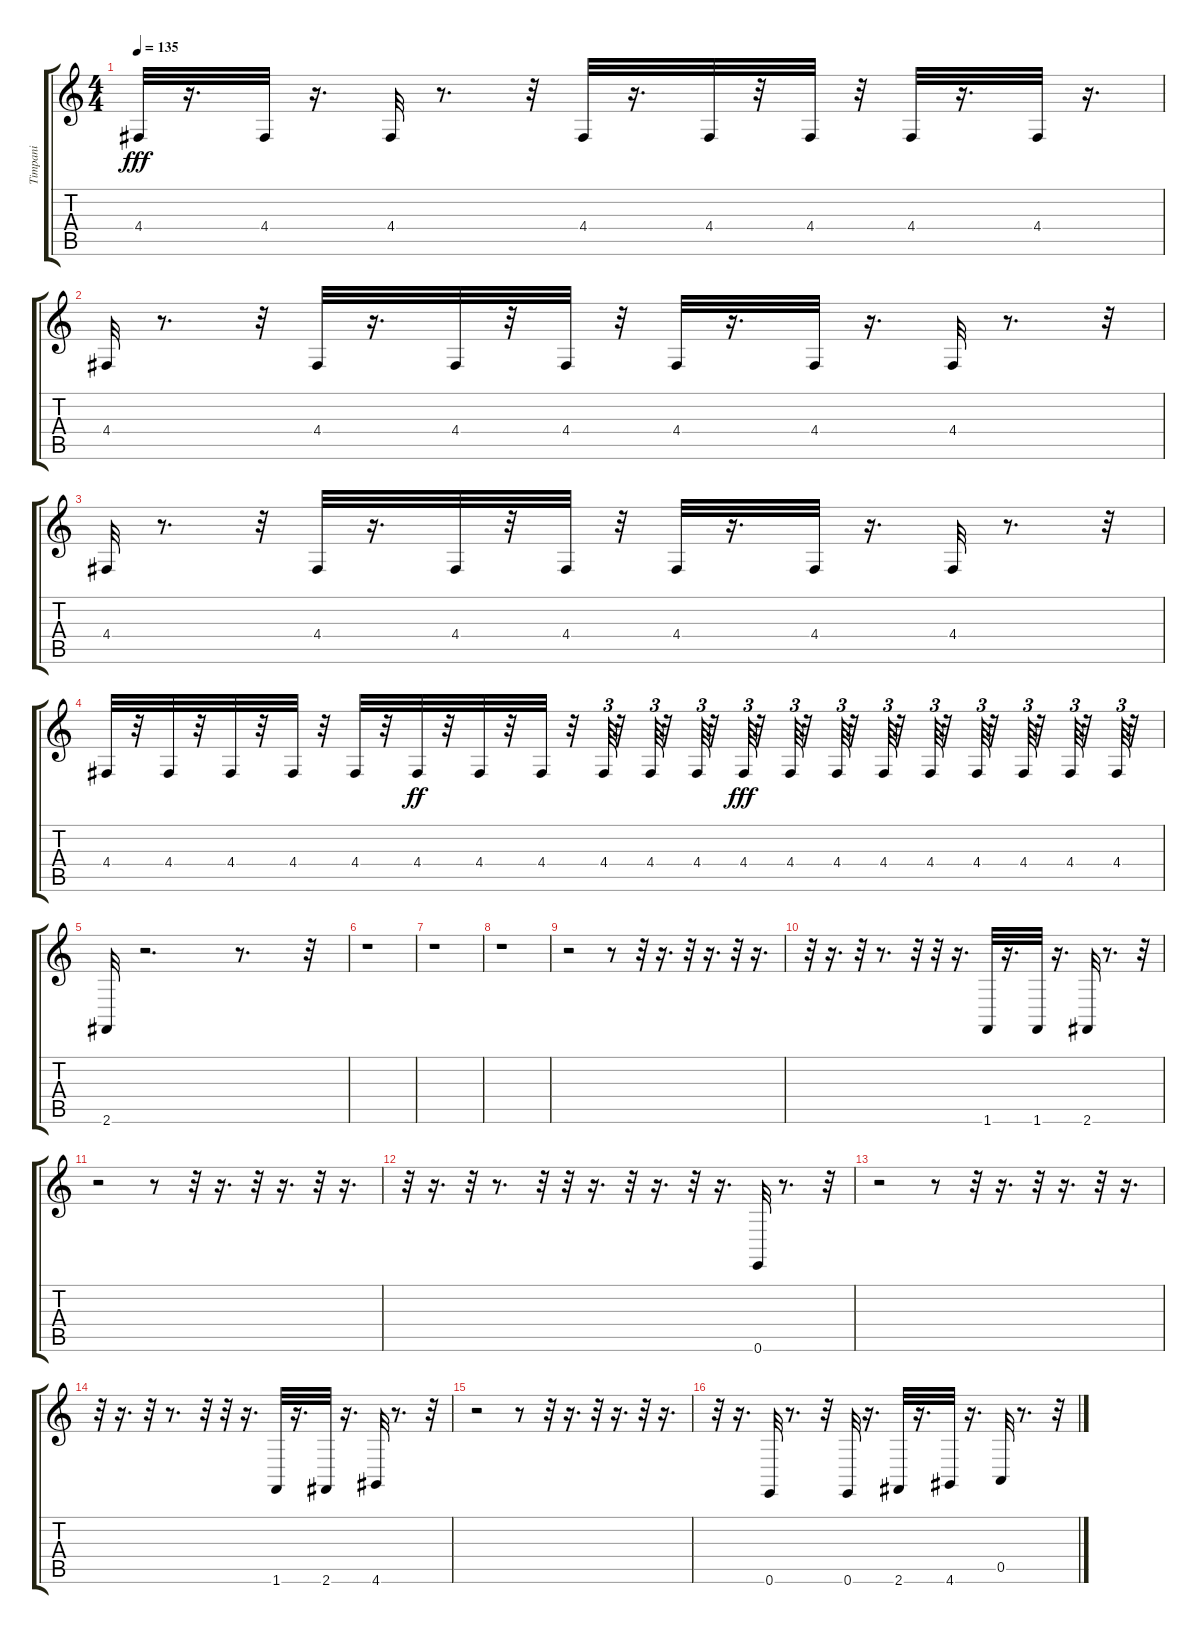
\track ("Timpani" "Timpani") {instrument timpani}
\staff {score tabs}
\tuning (E4 B3 G3 D3 A2 E2) {hide}
\ts (4 4)
\tempo 135
\clef g2
\ks c
4.4.32{dy fff} r.16{d} 4.4.32 r.16{d} 4.4.32 r.8{d} r.32 4.4.32 r.16{d} 4.4.32 r.32 4.4.32 r.32 4.4.32 r.16{d} 4.4.32 r.16{d} |
4.4.32 r.8{d} r.32 4.4.32 r.16{d} 4.4.32 r.32 4.4.32 r.32 4.4.32 r.16{d} 4.4.32 r.16{d} 4.4.32 r.8{d} r.32 |
4.4.32 r.8{d} r.32 4.4.32 r.16{d} 4.4.32 r.32 4.4.32 r.32 4.4.32 r.16{d} 4.4.32 r.16{d} 4.4.32 r.8{d} r.32 |
4.4.32 r.32 4.4.32 r.32 4.4.32 r.32 4.4.32 r.32 4.4.32 r.32 4.4.32{dy ff} r.32 4.4.32 r.32 4.4.32 r.32 4.4.64{tu (3 2)} r.32 4.4.64{tu (3 2)} r.32 4.4.64{tu (3 2)} r.32 4.4.64{tu (3 2) dy fff} r.32 4.4.64{tu (3 2)} r.32 4.4.64{tu (3 2)} r.32 4.4.64{tu (3 2)} r.32 4.4.64{tu (3 2)} r.32 4.4.64{tu (3 2)} r.32 4.4.64{tu (3 2)} r.32 4.4.64{tu (3 2)} r.32 4.4.64{tu (3 2)} r.32 |
2.6.32 r.2{d} r.8{d} r.32 |
r.1 |
r.1 |
r.1 |
r.2 r.8 r.32{instrument timpani} r.16{d} r.32 r.16{d} r.32 r.16{d} |
r.32 r.16{d} r.32 r.8{d} r.32 r.32 r.16{d} 1.6.32 r.16{d} 1.6.32 r.16{d} 2.6.32 r.8{d} r.32 |
r.2 r.8 r.32 r.16{d} r.32 r.16{d} r.32 r.16{d} |
r.32 r.16{d} r.32 r.8{d} r.32 r.32 r.16{d} r.32 r.16{d} r.32 r.16{d} 0.6.32 r.8{d} r.32 |
r.2 r.8 r.32 r.16{d} r.32 r.16{d} r.32 r.16{d} |
r.32 r.16{d} r.32 r.8{d} r.32 r.32 r.16{d} 1.6.32 r.16{d} 2.6.32 r.16{d} 4.6.32 r.8{d} r.32 |
r.2 r.8 r.32 r.16{d} r.32 r.16{d} r.32 r.16{d} |
r.32 r.16{d} 0.6.32 r.8{d} r.32 0.6.32 r.16{d} 2.6.32 r.16{d} 4.6.32 r.16{d} 0.5.32 r.8{d} r.32
